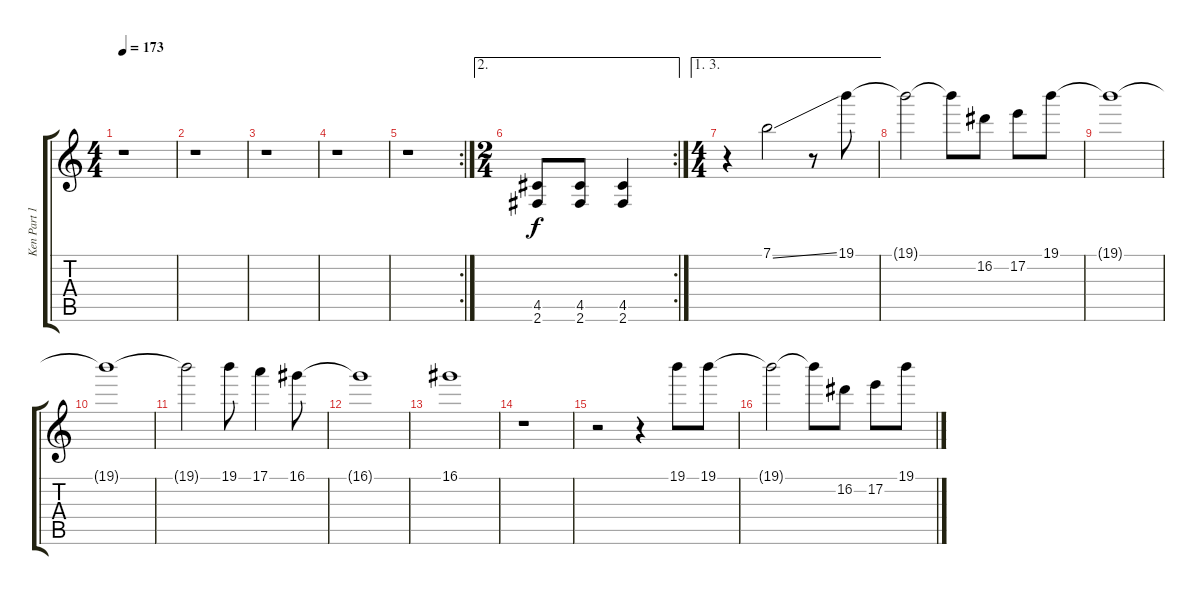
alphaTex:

\track ("Ken Part 1" "Ken Part 1") {instrument acousticguitarnylon}
\staff {score tabs}
\tuning (E4 B3 G3 D3 A2 E2) {hide}
\ts (4 4)
\tempo 173
\clef g2
\ks c
r.1{dy f} |
r.1 |
r.1 |
r.1 |
\rc 2
r.1 |
\ae 2
\rc 2
\ts (2 4)
(4.5 2.6).8{instrument acousticguitarnylon} (4.5 2.6).8 (4.5 2.6).4 |
\ae (1 3)
\ts (4 4)
r.4{volume 16 instrument electricguitarclean} 7.1{ss}.2 r.8 19.1.8 |
19.1{t}.2 19.1{t}.8 16.2.8 17.2.8 19.1.8 |
19.1{t}.1 |
19.1{t}.1 |
19.1{t}.2 19.1.8 17.1.4 16.1.8 |
16.1{t}.1 |
16.1.1 |
r.1 |
r.2 r.4 19.1.8 19.1.8 |
19.1{t}.2 19.1{t}.8 16.2.8 17.2.8 19.1.8
